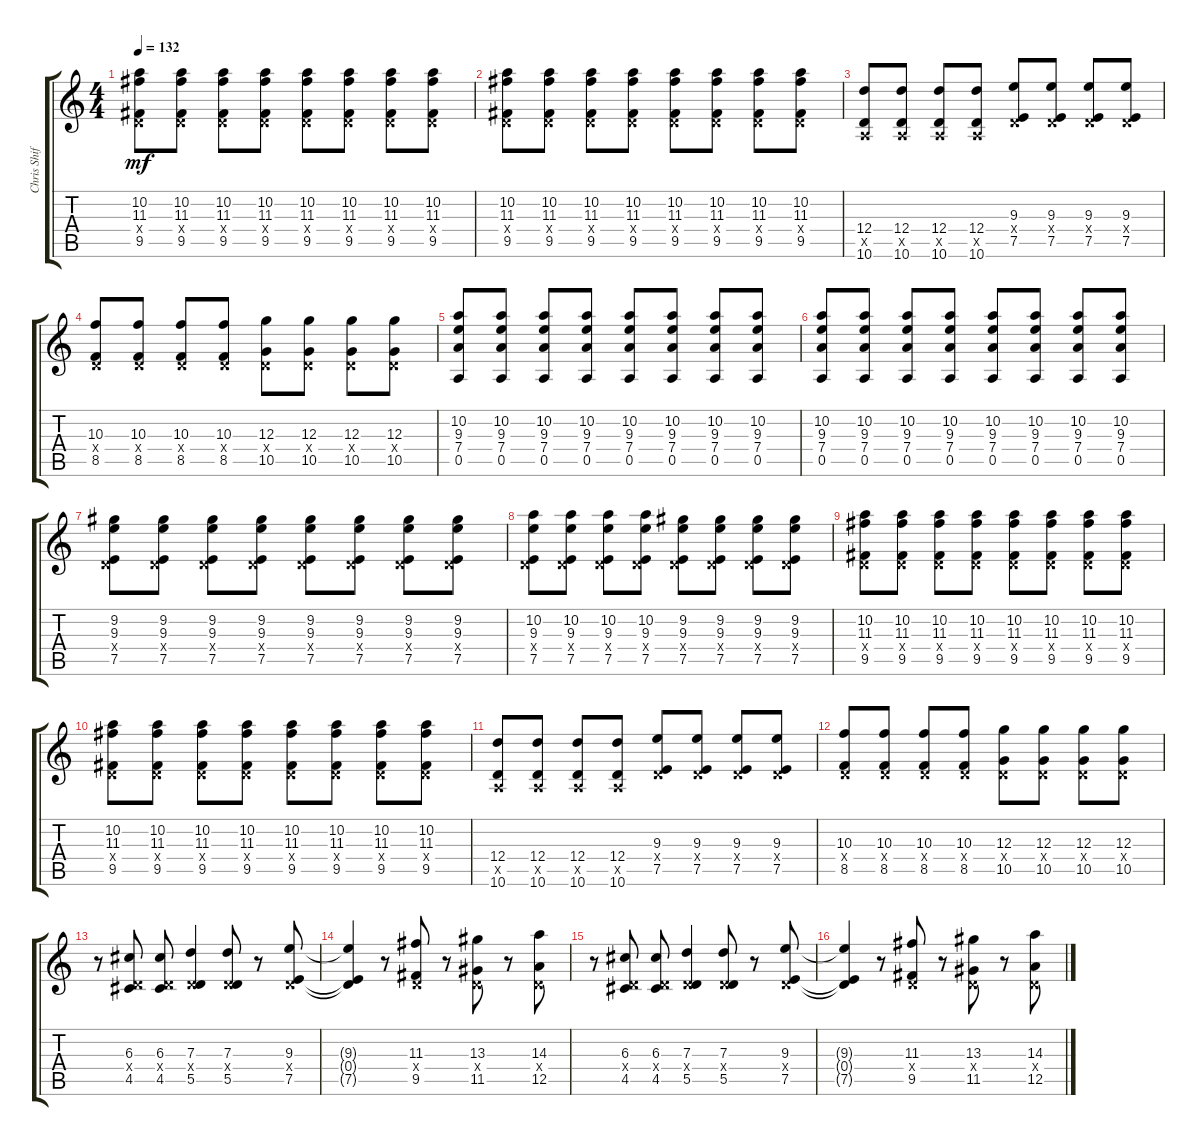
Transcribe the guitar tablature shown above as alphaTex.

\track ("Chris Shiflett (Lead)" "Chris Shif") {instrument overdrivenguitar}
\staff {score tabs}
\tuning (E4 B3 G3 D3 A2 E2) {hide}
\ts (4 4)
\tempo 132
\clef g2
\ks c
(10.2 11.3 0.4{x} 9.5).8{dy mf} (10.2 11.3 0.4{x} 9.5).8 (10.2 11.3 0.4{x} 9.5).8 (10.2 11.3 0.4{x} 9.5).8 (10.2 11.3 0.4{x} 9.5).8 (10.2 11.3 0.4{x} 9.5).8 (10.2 11.3 0.4{x} 9.5).8 (10.2 11.3 0.4{x} 9.5).8 |
(10.2 11.3 0.4{x} 9.5).8 (10.2 11.3 0.4{x} 9.5).8 (10.2 11.3 0.4{x} 9.5).8 (10.2 11.3 0.4{x} 9.5).8 (10.2 11.3 0.4{x} 9.5).8 (10.2 11.3 0.4{x} 9.5).8 (10.2 11.3 0.4{x} 9.5).8 (10.2 11.3 0.4{x} 9.5).8 |
(12.4 0.5{x} 10.6).8 (12.4 0.5{x} 10.6).8 (12.4 0.5{x} 10.6).8 (12.4 0.5{x} 10.6).8 (9.3 0.4{x} 7.5).8 (9.3 0.4{x} 7.5).8 (9.3 0.4{x} 7.5).8 (9.3 0.4{x} 7.5).8 |
(10.3 0.4{x} 8.5).8 (10.3 0.4{x} 8.5).8 (10.3 0.4{x} 8.5).8 (10.3 0.4{x} 8.5).8 (12.3 0.4{x} 10.5).8 (12.3 0.4{x} 10.5).8 (12.3 0.4{x} 10.5).8 (12.3 0.4{x} 10.5).8 |
(10.2 9.3 7.4 0.5).8 (10.2 9.3 7.4 0.5).8 (10.2 9.3 7.4 0.5).8 (10.2 9.3 7.4 0.5).8 (10.2 9.3 7.4 0.5).8 (10.2 9.3 7.4 0.5).8 (10.2 9.3 7.4 0.5).8 (10.2 9.3 7.4 0.5).8 |
(10.2 9.3 7.4 0.5).8 (10.2 9.3 7.4 0.5).8 (10.2 9.3 7.4 0.5).8 (10.2 9.3 7.4 0.5).8 (10.2 9.3 7.4 0.5).8 (10.2 9.3 7.4 0.5).8 (10.2 9.3 7.4 0.5).8 (10.2 9.3 7.4 0.5).8 |
(9.2 9.3 0.4{x} 7.5).8 (9.2 9.3 0.4{x} 7.5).8 (9.2 9.3 0.4{x} 7.5).8 (9.2 9.3 0.4{x} 7.5).8 (9.2 9.3 0.4{x} 7.5).8 (9.2 9.3 0.4{x} 7.5).8 (9.2 9.3 0.4{x} 7.5).8 (9.2 9.3 0.4{x} 7.5).8 |
(10.2 9.3 0.4{x} 7.5).8 (10.2 9.3 0.4{x} 7.5).8 (10.2 9.3 0.4{x} 7.5).8 (10.2 9.3 0.4{x} 7.5).8 (9.2 9.3 0.4{x} 7.5).8 (9.2 9.3 0.4{x} 7.5).8 (9.2 9.3 0.4{x} 7.5).8 (9.2 9.3 0.4{x} 7.5).8 |
(10.2 11.3 0.4{x} 9.5).8 (10.2 11.3 0.4{x} 9.5).8 (10.2 11.3 0.4{x} 9.5).8 (10.2 11.3 0.4{x} 9.5).8 (10.2 11.3 0.4{x} 9.5).8 (10.2 11.3 0.4{x} 9.5).8 (10.2 11.3 0.4{x} 9.5).8 (10.2 11.3 0.4{x} 9.5).8 |
(10.2 11.3 0.4{x} 9.5).8 (10.2 11.3 0.4{x} 9.5).8 (10.2 11.3 0.4{x} 9.5).8 (10.2 11.3 0.4{x} 9.5).8 (10.2 11.3 0.4{x} 9.5).8 (10.2 11.3 0.4{x} 9.5).8 (10.2 11.3 0.4{x} 9.5).8 (10.2 11.3 0.4{x} 9.5).8 |
(12.4 0.5{x} 10.6).8 (12.4 0.5{x} 10.6).8 (12.4 0.5{x} 10.6).8 (12.4 0.5{x} 10.6).8 (9.3 0.4{x} 7.5).8 (9.3 0.4{x} 7.5).8 (9.3 0.4{x} 7.5).8 (9.3 0.4{x} 7.5).8 |
(10.3 0.4{x} 8.5).8 (10.3 0.4{x} 8.5).8 (10.3 0.4{x} 8.5).8 (10.3 0.4{x} 8.5).8 (12.3 0.4{x} 10.5).8 (12.3 0.4{x} 10.5).8 (12.3 0.4{x} 10.5).8 (12.3 0.4{x} 10.5).8 |
r.8 (6.3 0.4{x} 4.5).8 (6.3 0.4{x} 4.5).8 (7.3 0.4{x} 5.5).4 (7.3 0.4{x} 5.5).8 r.8 (9.3 0.4{x} 7.5).8 |
(9.3{t} 0.4{t} 7.5{t}).4 r.8 (11.3 0.4{x} 9.5).8 r.8 (13.3 0.4{x} 11.5).8 r.8 (14.3 0.4{x} 12.5).8 |
r.8 (6.3 0.4{x} 4.5).8 (6.3 0.4{x} 4.5).8 (7.3 0.4{x} 5.5).4 (7.3 0.4{x} 5.5).8 r.8 (9.3 0.4{x} 7.5).8 |
(9.3{t} 0.4{t} 7.5{t}).4 r.8 (11.3 0.4{x} 9.5).8 r.8 (13.3 0.4{x} 11.5).8 r.8 (14.3 0.4{x} 12.5).8
